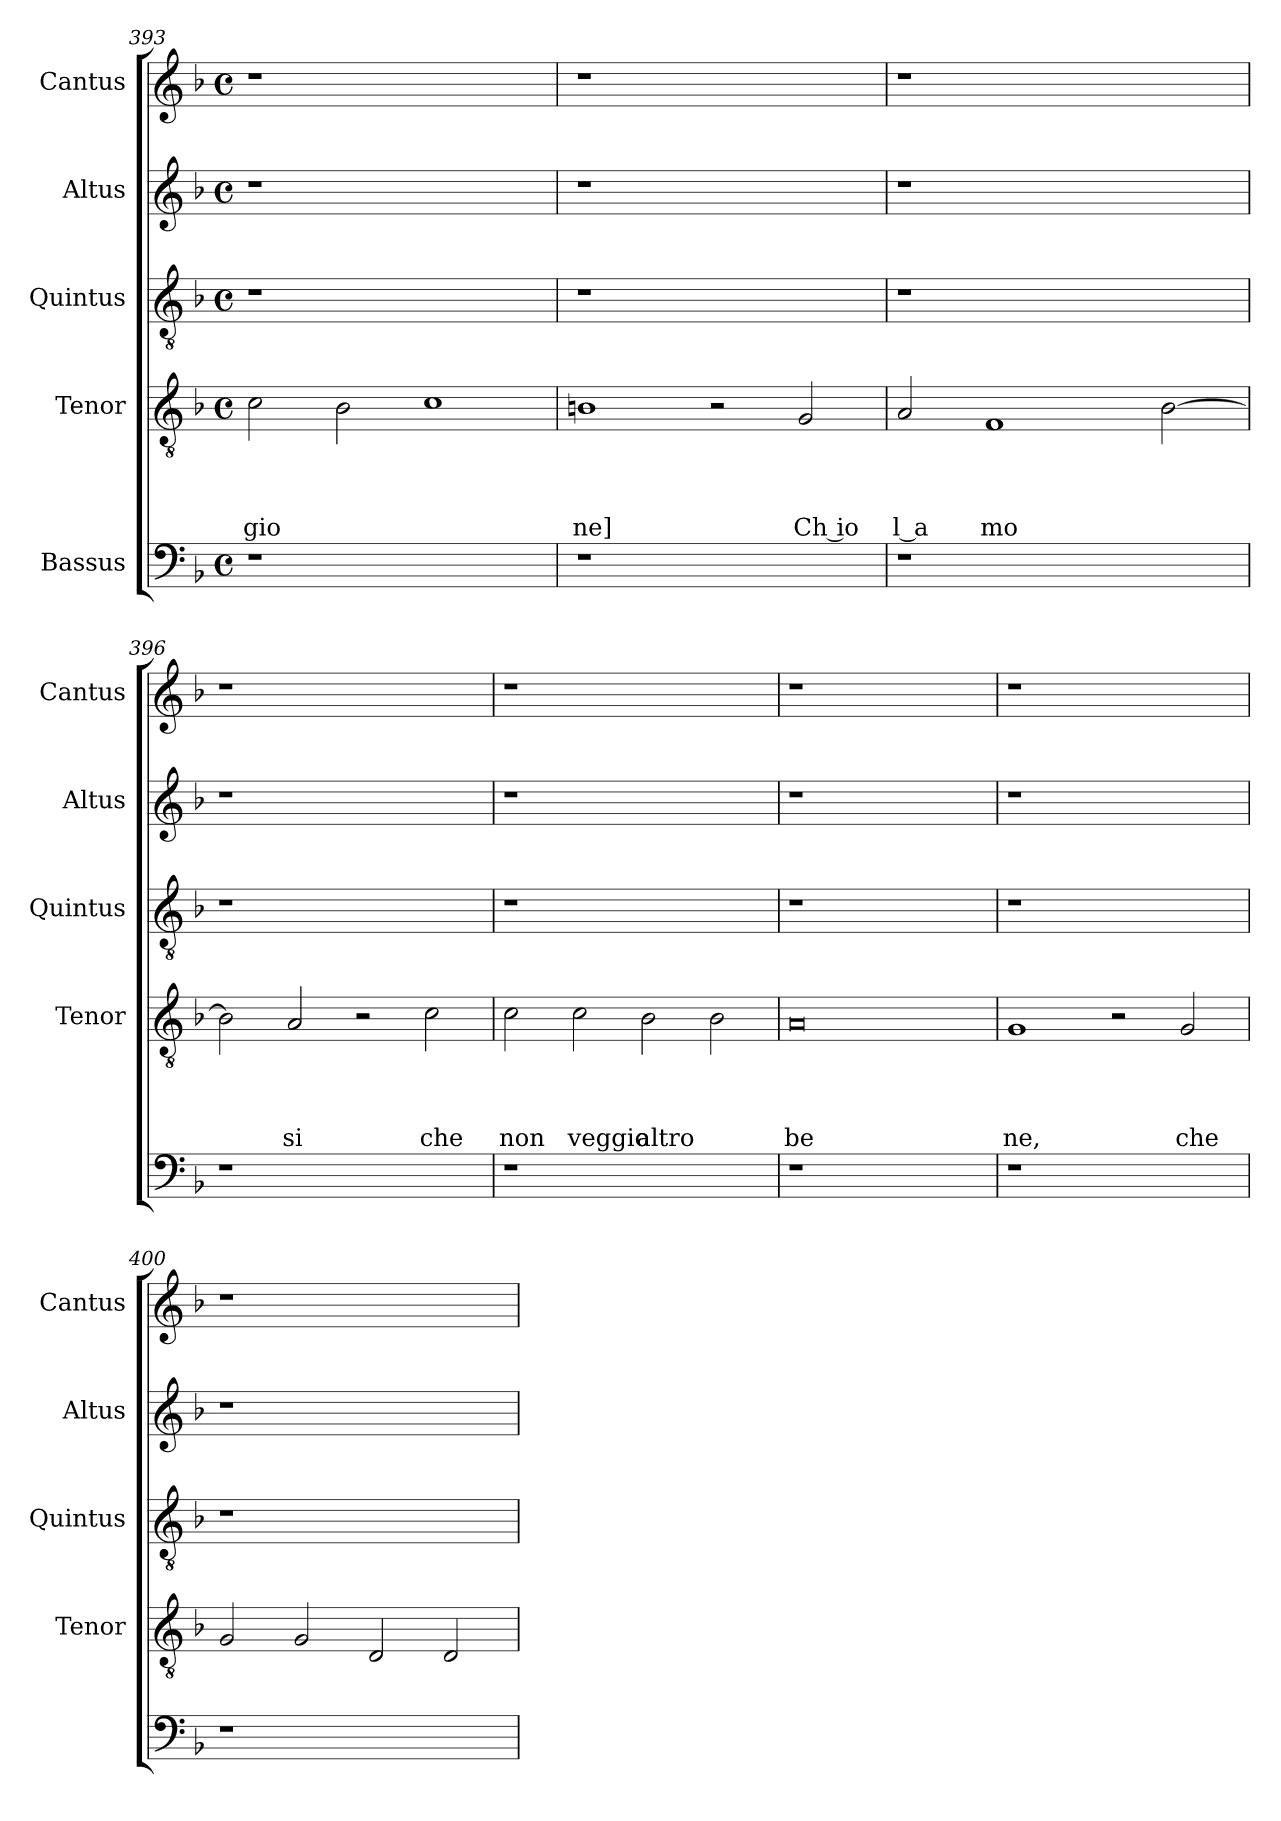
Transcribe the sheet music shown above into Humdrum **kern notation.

**kern	**kern	**text	**text	**text	**text	**kern	**kern	**kern
*part5	*part4	*part4	*part4	*part4	*part4	*part3	*part2	*part1
*staff5	*staff4	*staff4	*staff4	*staff4	*staff4	*staff3	*staff2	*staff1
*I"Bassus	*I"Tenor	*	*	*	*	*I"Quintus	*I"Altus	*I"Cantus
*	*I'Tenor	*	*	*	*	*I'Quintus	*I'Altus	*I'Cantus
*clefF4	*clefGv2	*	*	*	*	*clefGv2	*clefG2	*clefG2
*k[b-]	*k[b-]	*	*	*	*	*k[b-]	*k[b-]	*k[b-]
*F:	*F:	*	*	*	*	*F:	*F:	*F:
*M4/4	*M4/4	*	*	*	*	*M4/4	*M4/4	*M4/4
*met(c)	*met(c)	*	*	*	*	*met(c)	*met(c)	*met(c)
=393	=393	=393	=393	=393	=393	=393	=393	=393
!	!	!	!	!	!LO:LY:b	!	!	!
1r	2c\	.	.	.	gio	1r	1r	1r
.	2B-\	.	.	.	.	.	.	.
1ryy	1c	.	.	.	.	1ryy	1ryy	1ryy
=394	=394	=394	=394	=394	=394	=394	=394	=394
!	!	!	!	!	!LO:LY:b	!	!	!
1r	1Bn	.	.	.	ne]	1r	1r	1r
1ryy	2r	.	.	.	.	1ryy	1ryy	1ryy
!	!	!	!	!	!LO:LY:b:rj	!	!	!
.	2G/	.	.	.	Ch io	.	.	.
!!LO:LB:g=z
=395	=395	=395	=395	=395	=395	=395	=395	=395
!	!	!	!	!	!LO:LY:b:rj	!	!	!
1r	2A/	.	.	.	l a	1r	1r	1r
!	!	!	!	!	!LO:LY:b	!	!	!
.	1F	.	.	.	mo	.	.	.
1ryy	.	.	.	.	.	1ryy	1ryy	1ryy
.	[>2B-\	.	.	.	.	.	.	.
=396	=396	=396	=396	=396	=396	=396	=396	=396
1r	2B-\]	.	.	.	.	1r	1r	1r
!	!	!	!	!	!LO:LY:b	!	!	!
.	2A/	.	.	.	si	.	.	.
1ryy	2r	.	.	.	.	1ryy	1ryy	1ryy
!	!	!	!	!	!LO:LY:b	!	!	!
.	2c\	.	.	.	che	.	.	.
=397	=397	=397	=397	=397	=397	=397	=397	=397
!	!	!	!	!	!LO:LY:b	!	!	!
1r	2c\	.	.	.	non	1r	1r	1r
!	!	!	!	!	!LO:LY:b	!	!	!
.	2c\	.	.	.	veggio	.	.	.
!	!	!	!	!	!LO:LY:b	!	!	!
1ryy	2B-\	.	.	.	altro	1ryy	1ryy	1ryy
.	2B-\	.	.	.	.	.	.	.
=398	=398	=398	=398	=398	=398	=398	=398	=398
!	!	!	!	!	!LO:LY:b	!	!	!
1r	0A	.	.	.	be	1r	1r	1r
1ryy	.	.	.	.	.	1ryy	1ryy	1ryy
=399	=399	=399	=399	=399	=399	=399	=399	=399
!	!	!	!	!	!LO:LY:b	!	!	!
1r	1G	.	.	.	ne,	1r	1r	1r
1ryy	2r	.	.	.	.	1ryy	1ryy	1ryy
!	!	!	!	!	!LO:LY:b	!	!	!
.	2G/	.	.	.	che	.	.	.
=400	=400	=400	=400	=400	=400	=400	=400	=400
1r	2G/	.	.	.	.	1r	1r	1r
.	2G/	.	.	.	.	.	.	.
1ryy	2D/	.	.	.	.	1ryy	1ryy	1ryy
.	2D/	.	.	.	.	.	.	.
=	=	=	=	=	=	=	=	=
*-	*-	*-	*-	*-	*-	*-	*-	*-
